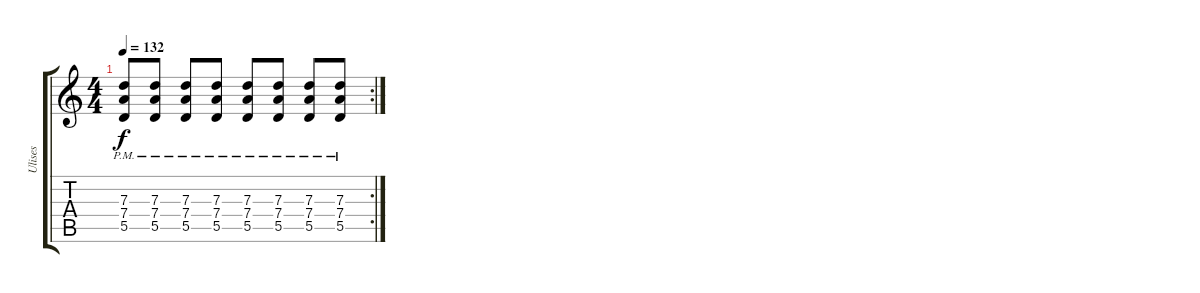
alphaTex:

\track ("Ulises" "Ulises") {instrument overdrivenguitar}
\staff {score tabs}
\tuning (E4 B3 G3 D3 A2 E2) {hide}
\rc 2
\ts (4 4)
\tempo 132
\clef g2
\ks c
(7.3{pm} 7.4{pm} 5.5{pm}).8{dy f} (7.3{pm} 7.4{pm} 5.5{pm}).8 (7.3{pm} 7.4{pm} 5.5{pm}).8 (7.3{pm} 7.4{pm} 5.5{pm}).8 (7.3{pm} 7.4{pm} 5.5{pm}).8 (7.3{pm} 7.4{pm} 5.5{pm}).8 (7.3{pm} 7.4{pm} 5.5{pm}).8 (7.3{pm} 7.4{pm} 5.5{pm}).8
